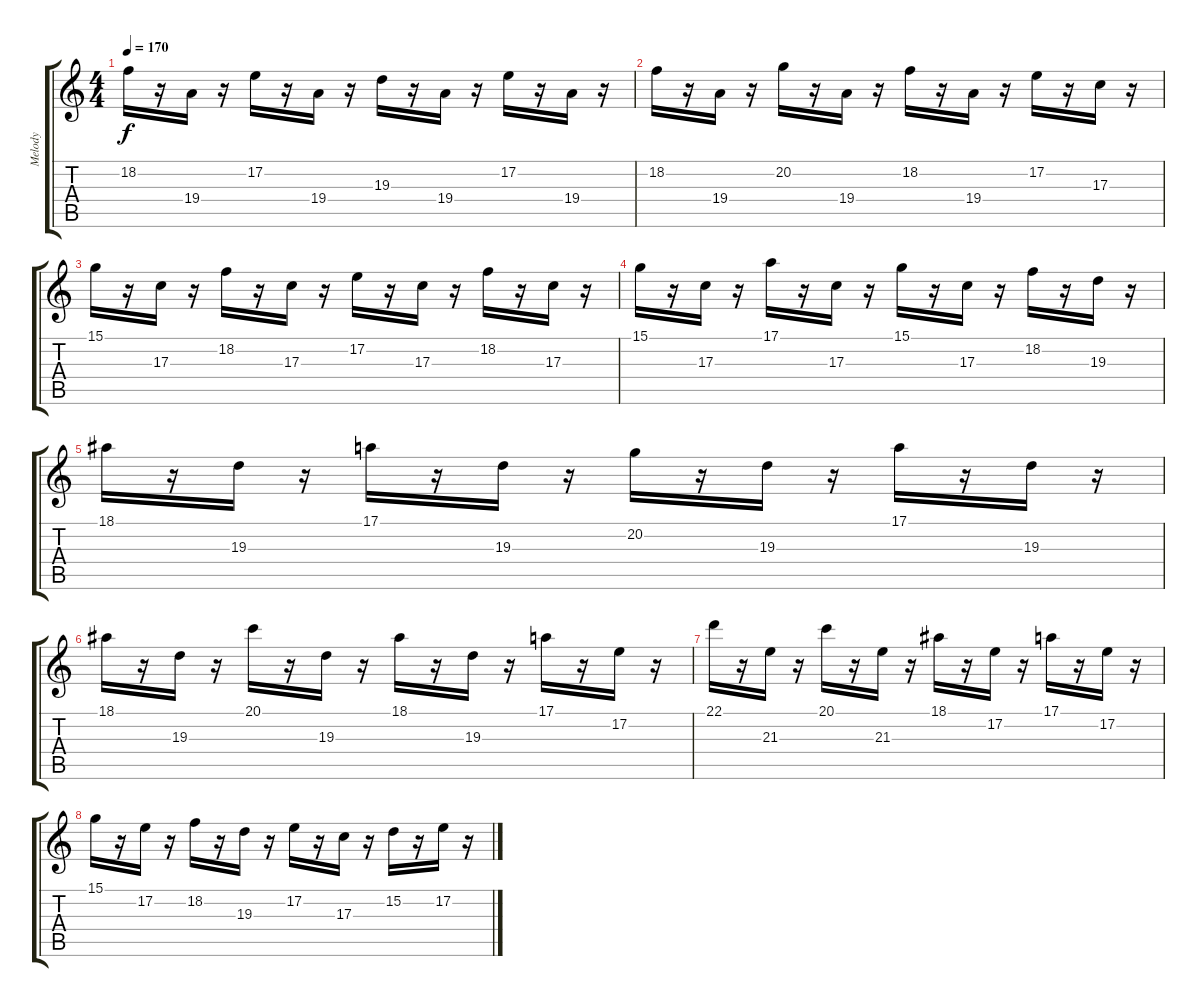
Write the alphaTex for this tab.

\track ("Melody" "Melody") {instrument electricpiano1}
\staff {score tabs}
\tuning (E4 B3 G3 D3 A2 E2) {hide}
\ts (4 4)
\tempo 170
\clef g2
\ks c
18.2.16{dy f} r.16 19.4.16 r.16 17.2.16 r.16 19.4.16 r.16 19.3.16 r.16 19.4.16 r.16 17.2.16 r.16 19.4.16 r.16 |
18.2.16 r.16 19.4.16 r.16 20.2.16 r.16 19.4.16 r.16 18.2.16 r.16 19.4.16 r.16 17.2.16 r.16 17.3.16 r.16 |
15.1.16 r.16 17.3.16 r.16 18.2.16 r.16 17.3.16 r.16 17.2.16 r.16 17.3.16 r.16 18.2.16 r.16 17.3.16 r.16 |
15.1.16 r.16 17.3.16 r.16 17.1.16 r.16 17.3.16 r.16 15.1.16 r.16 17.3.16 r.16 18.2.16 r.16 19.3.16 r.16 |
18.1.16 r.16 19.3.16 r.16 17.1.16 r.16 19.3.16 r.16 20.2.16 r.16 19.3.16 r.16 17.1.16 r.16 19.3.16 r.16 |
18.1.16 r.16 19.3.16 r.16 20.1.16 r.16 19.3.16 r.16 18.1.16 r.16 19.3.16 r.16 17.1.16 r.16 17.2.16 r.16 |
22.1.16 r.16 21.3.16 r.16 20.1.16 r.16 21.3.16 r.16 18.1.16 r.16 17.2.16 r.16 17.1.16 r.16 17.2.16 r.16 |
15.1.16 r.16 17.2.16 r.16 18.2.16 r.16 19.3.16 r.16 17.2.16 r.16 17.3.16 r.16 15.2.16 r.16 17.2.16 r.16
